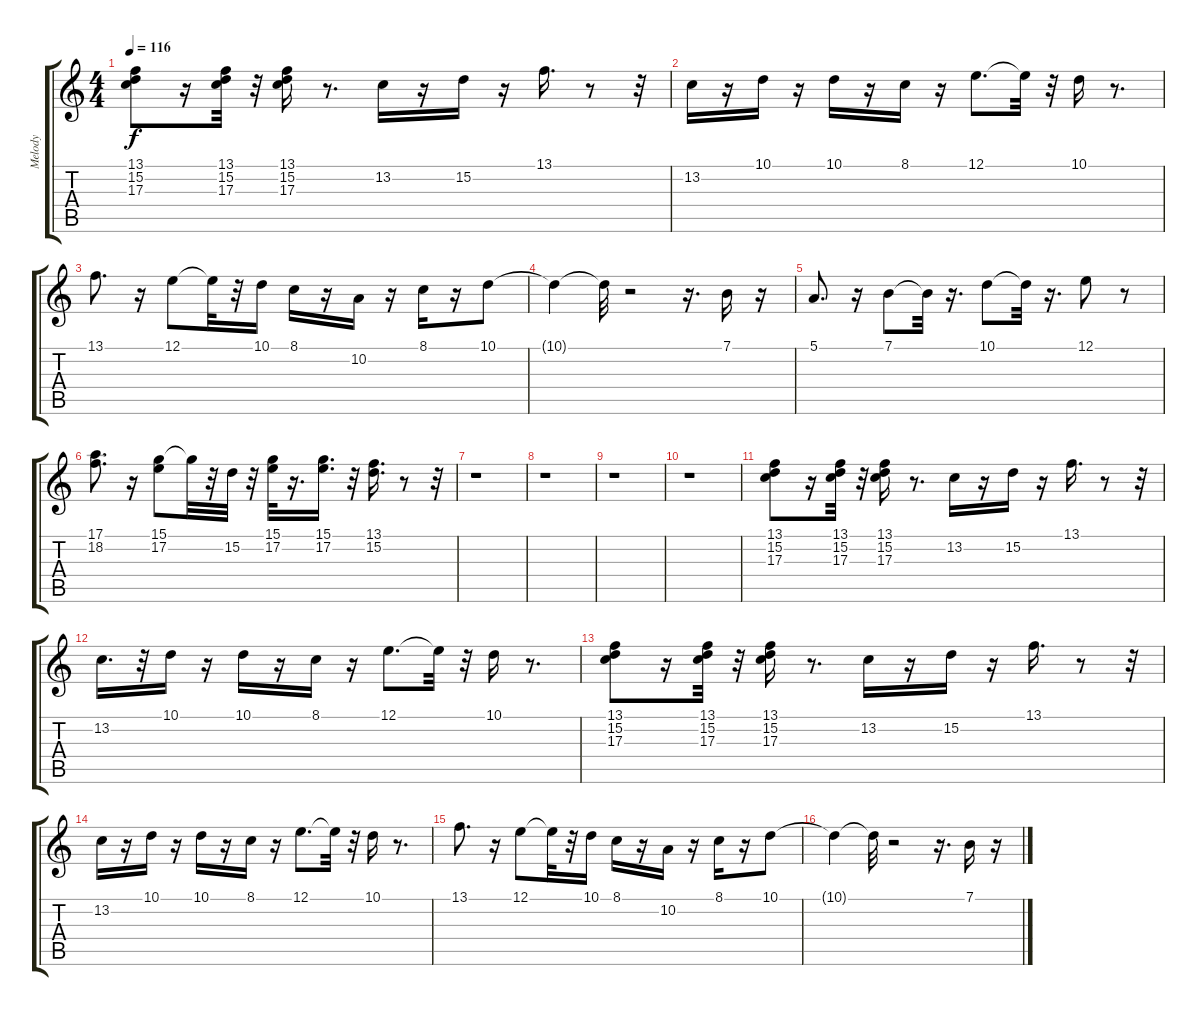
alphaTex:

\track ("Melody" "Melody") {instrument rockorgan}
\staff {score tabs}
\tuning (E4 B3 G3 D3 A2 E2) {hide}
\ts (4 4)
\tempo 116
\clef g2
\ks c
(13.1 15.2 17.3).8{dy f} r.16 (13.1 15.2 17.3).32 r.32 (13.1 15.2 17.3).16 r.8{d} 13.2.16 r.16 15.2.16 r.16 13.1.16{d} r.8 r.32 |
13.2.16 r.16 10.1.16 r.16 10.1.16 r.16 8.1.16 r.16 12.1.8{d} 12.1{t}.32 r.32 10.1.16 r.8{d} |
13.1.8{d} r.16 12.1.8 12.1{t}.32 r.32 10.1.16 8.1.16 r.16 10.2.16 r.16 8.1.16 r.16 10.1.8 |
10.1{t}.4 10.1{t}.32 r.2 r.16{d} 7.1.16 r.16 |
5.1.8{d} r.16 7.1.8 7.1{t}.32 r.16{d} 10.1.8 10.1{t}.32 r.16{d} 12.1.8 r.8 |
(17.1 18.2).8{d} r.16 (15.1 17.2).8 15.1{t}.32 r.32 15.2.32 r.32 (15.1 17.2).32 r.16{d} (15.1 17.2).16{d} r.32 (13.1 15.2).16{d} r.8 r.32 |
r.1 |
r.1 |
r.1 |
r.1 |
(13.1 15.2 17.3).8 r.16 (13.1 15.2 17.3).32 r.32 (13.1 15.2 17.3).16 r.8{d} 13.2.16 r.16 15.2.16 r.16 13.1.16{d} r.8 r.32 |
13.2.16{d} r.32 10.1.16 r.16 10.1.16 r.16 8.1.16 r.16 12.1.8{d} 12.1{t}.32 r.32 10.1.16 r.8{d} |
(13.1 15.2 17.3).8 r.16 (13.1 15.2 17.3).32 r.32 (13.1 15.2 17.3).16 r.8{d} 13.2.16 r.16 15.2.16 r.16 13.1.16{d} r.8 r.32 |
13.2.16 r.16 10.1.16 r.16 10.1.16 r.16 8.1.16 r.16 12.1.8{d} 12.1{t}.32 r.32 10.1.16 r.8{d} |
13.1.8{d} r.16 12.1.8 12.1{t}.32 r.32 10.1.16 8.1.16 r.16 10.2.16 r.16 8.1.16 r.16 10.1.8 |
10.1{t}.4 10.1{t}.32 r.2 r.16{d} 7.1.16 r.16
